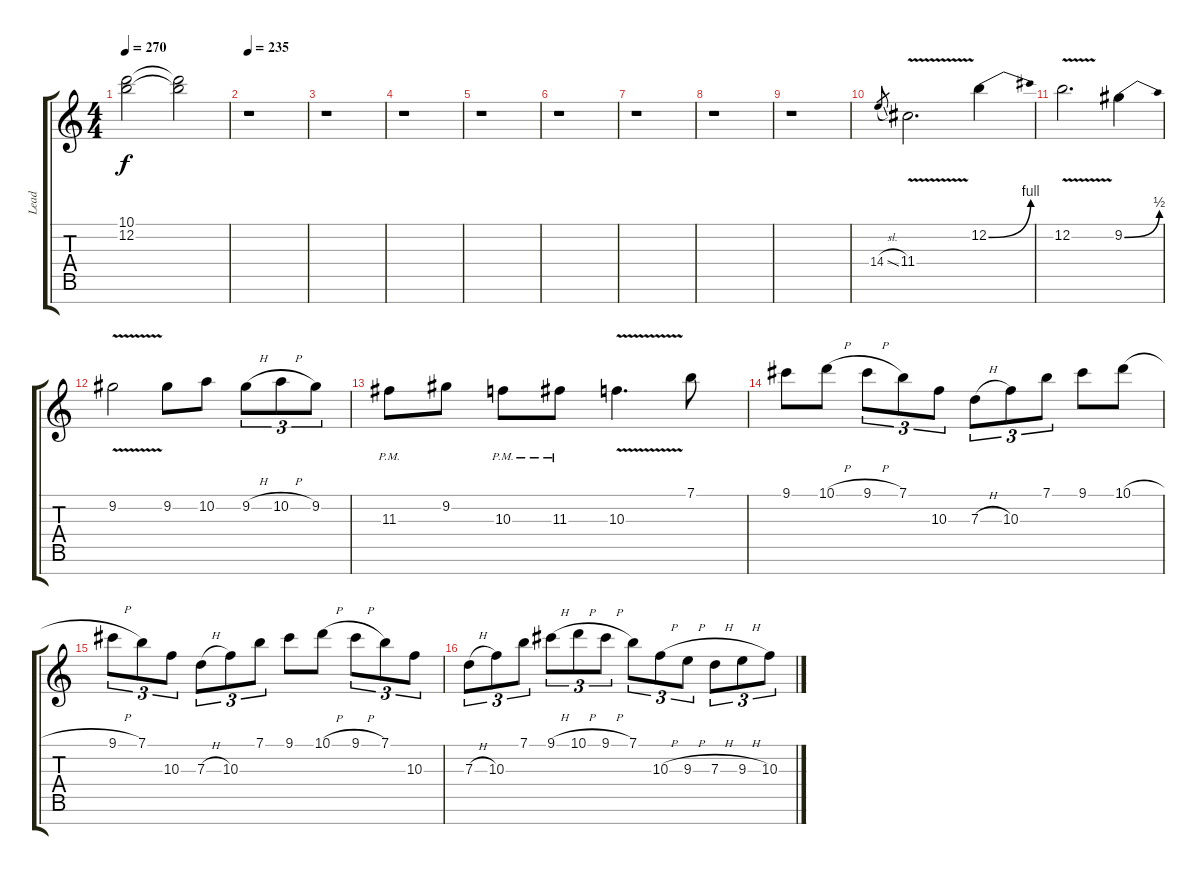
\track ("Lead" "Lead") {instrument distortionguitar}
\staff {score tabs}
\tuning (E4 B3 G3 D3 A2 E2 B1) {hide}
\ts (4 4)
\tempo 270
\clef g2
\ks c
(10.1 12.2).2{dy f} (10.1{t} 12.2{t}).2 |
\tempo 235
r.1 |
r.1 |
r.1 |
r.1 |
r.1 |
r.1 |
r.1 |
r.1 |
14.4{sl}.8{gr} 11.4{v}.2{d} 12.2{be (bend 0 0 60 4)}.4 |
12.2{v}.2{d} 9.2{be (bend 0 0 60 2)}.4 |
9.2{v}.2 9.2.8 10.2.8 9.2{h}.8{tu (3 2)} 10.2{h}.8{tu (3 2)} 9.2.8{tu (3 2)} |
11.3{pm}.8 9.2.8 10.3{pm}.8 11.3{pm}.8 10.3{v}.4{d} 7.1.8 |
9.1.8 10.1{h}.8 9.1{h}.8{tu (3 2)} 7.1.8{tu (3 2)} 10.3.8{tu (3 2)} 7.3{h}.8{tu (3 2)} 10.3.8{tu (3 2)} 7.1.8{tu (3 2)} 9.1.8 10.1{h}.8 |
9.1{h}.8{tu (3 2)} 7.1.8{tu (3 2)} 10.3.8{tu (3 2)} 7.3{h}.8{tu (3 2)} 10.3.8{tu (3 2)} 7.1.8{tu (3 2)} 9.1.8 10.1{h}.8 9.1{h}.8{tu (3 2)} 7.1.8{tu (3 2)} 10.3.8{tu (3 2)} |
7.3{h}.8{tu (3 2)} 10.3.8{tu (3 2)} 7.1.8{tu (3 2)} 9.1{h}.8{tu (3 2)} 10.1{h}.8{tu (3 2)} 9.1{h}.8{tu (3 2)} 7.1.8{tu (3 2)} 10.3{h}.8{tu (3 2)} 9.3{h}.8{tu (3 2)} 7.3{h}.8{tu (3 2)} 9.3{h}.8{tu (3 2)} 10.3.8{tu (3 2)}
